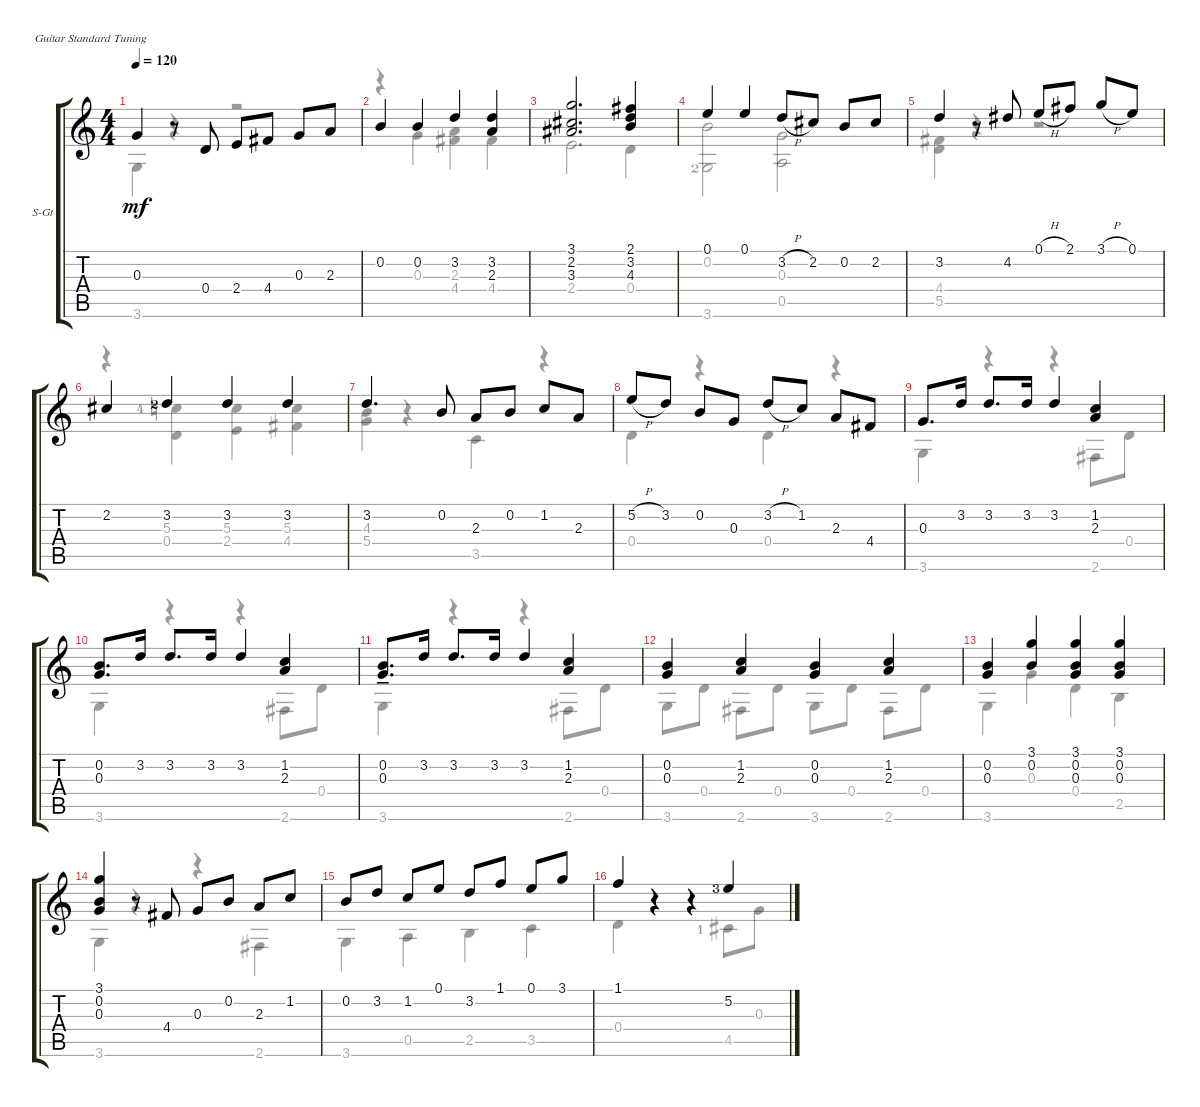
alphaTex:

\defaultSystemsLayout 4
\bracketExtendMode groupsimilarinstruments
\firstSystemTrackNameOrientation horizontal
\otherSystemsTrackNameOrientation horizontal
\track ("Steel Guitar" "S-Gt") {instrument acousticguitarsteel}
\staff {score tabs}
\tuning (E4 B3 G3 D3 A2 E2)
\voice
\ts (4 4)
\tempo 120
\clef g2
\ks c
0.3.4{dy mf} r.8 0.4.8 2.4.8 4.4.8 0.3.8 2.3.8 |
0.2.4 0.2.4 3.2.4 (3.2 2.3).4 |
(3.1 2.2 3.3).2{d} (2.1 3.2 4.3).4 |
0.1.4 0.1.4 3.2{h}.8 2.2.8 0.2.8 2.2.8 |
3.2.4 r.8 4.2.8 0.1{h}.8 2.1.8 3.1{h}.8 0.1.8 |
2.2.4 3.2{lf 3}.4 3.2.4 3.2.4 |
3.2.4{d} 0.2.8 2.3.8 0.2.8 1.2.8 2.3.8 |
5.2{h}.8 3.2.8 0.2.8 0.3.8 3.2{h}.8 1.2.8 2.3.8 4.4.8 |
0.3.8{d} 3.2.16 3.2.8{d} 3.2.16 3.2.4 (1.2 2.3).4 |
(0.2 0.3).8{d} 3.2.16 3.2.8{d} 3.2.16 3.2.4 (1.2 2.3).4 |
(0.2{ten} 0.3).8{d} 3.2.16 3.2.8{d} 3.2.16 3.2.4 (1.2 2.3).4 |
(0.3 0.2).4 (1.2 2.3).4 (0.3 0.2).4 (1.2 2.3).4 |
(0.2 0.3).4 (3.1 0.2).4 (3.1 0.2 0.3).4 (0.3 0.2 3.1).4 |
(3.1 0.2 0.3).4 r.8 4.4.8 0.3.8 0.2.8 2.3.8 1.2.8 |
0.2.8 3.2.8 1.2.8 0.1.8 3.2.8 1.1.8 0.1.8 3.1.8 |
1.1.4 r.4 r.4 5.2{lf 4}.4
\voice
\clef g2
\ottava regular
\simile none
\ks c
3.6.4{dy mf} r.4 r.2 |
r.4 0.3.4 (4.4 2.3).4 4.4.4 |
2.4.2{d} 0.4.4 |
(3.6{lf 3} 0.2).2 (0.3 0.5).2 |
(5.5 4.4).4 r.4 r.2 |
r.4 (5.3{lf 5} 0.4).4 (2.4 5.3).4 (5.3 4.4).4 |
(5.4 4.3).4 r.4 3.5.4 r.4 |
0.4.4 r.4 0.4.4 r.4 |
3.6.4 r.4 r.4 2.6.8 0.4.8 |
3.6.4 r.4 r.4 2.6.8 0.4.8 |
3.6.4 r.4 r.4 2.6.8 0.4.8 |
3.6.8 0.4.8 2.6.8 0.4.8 3.6.8 0.4.8 2.6.8 0.4.8 |
3.6.4 0.3.4 0.4.4 2.5.4 |
3.6.4 r.4 r.4 2.6.4 |
3.6.4 0.5.4 2.5.4 3.5.4 |
0.4.4 r.4 r.4 4.5{lf 2}.8 0.3.8
